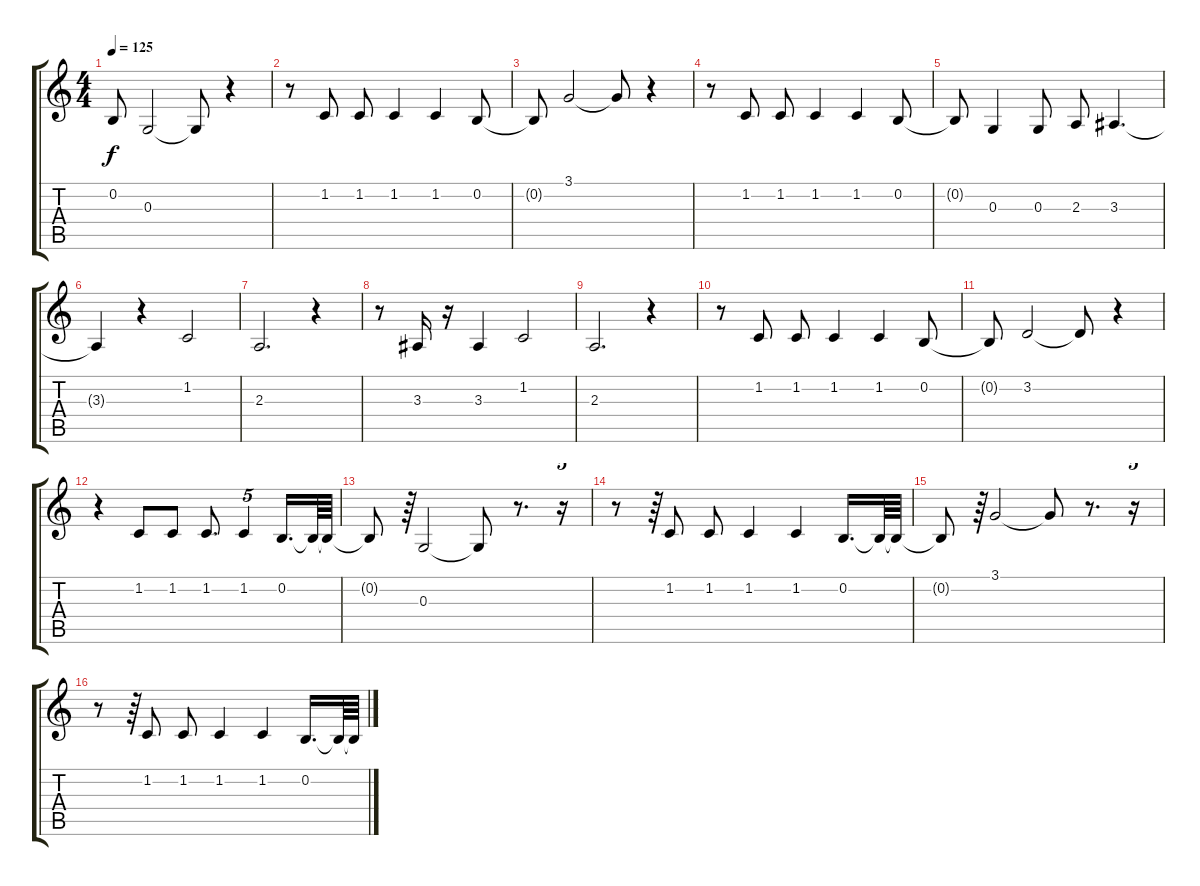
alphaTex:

\track "" {instrument englishhorn}
\staff {score tabs}
\tuning (E4 B3 G3 D3 A2 E2) {hide}
\ts (4 4)
\tempo 125
\clef g2
\ks c
0.2{t}.8{dy f} 0.3.2 0.3{t}.8 r.4 |
r.8 1.2.8 1.2.8 1.2.4 1.2.4 0.2.8 |
0.2{t}.8 3.1.2 3.1{t}.8 r.4 |
r.8 1.2.8 1.2.8 1.2.4 1.2.4 0.2.8 |
0.2{t}.8 0.3.4 0.3.8 2.3.8 3.3.4{d} |
3.3{t}.4 r.4 1.2.2 |
2.3.2{d} r.4 |
r.8 3.3.16 r.16 3.3.4 1.2.2 |
2.3.2{d} r.4 |
r.8 1.2.8 1.2.8 1.2.4 1.2.4 0.2.8 |
0.2{t}.8 3.2.2 3.2{t}.8 r.4 |
r.4 1.2.8 1.2.8 1.2.8{d} 1.2.4{tu (5 4)} 0.2.16{d} 0.2{t}.64 0.2{t}.64 |
0.2{t}.8 r.64{tu (5 4)} 0.3.2 0.3{t}.8 r.8{d} r.16{tu (5 4)} |
r.8 r.64{tu (5 4)} 1.2.8 1.2.8 1.2.4 1.2.4 0.2.16{d} 0.2{t}.64 0.2{t}.64 |
0.2{t}.8 r.64{tu (5 4)} 3.1.2 3.1{t}.8 r.8{d} r.16{tu (5 4)} |
r.8 r.64{tu (5 4)} 1.2.8 1.2.8 1.2.4 1.2.4 0.2.16{d} 0.2{t}.64 0.2{t}.64
